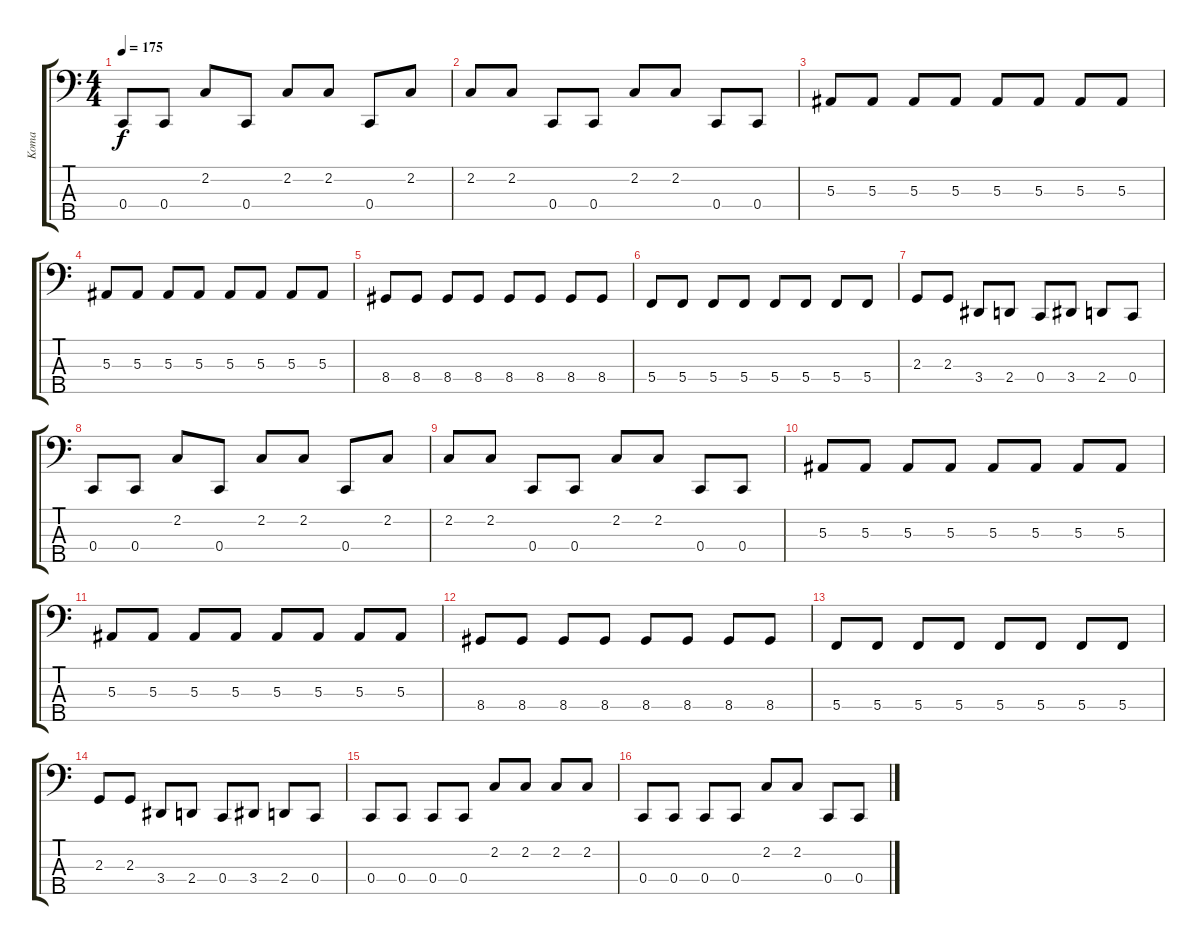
\track ("Koma" "Koma") {instrument electricbasspick}
\staff {score tabs}
\tuning (Eb2 Bb1 F1 C1 G0) {hide}
\ts (4 4)
\tempo 175
\clef f4
\ks c
0.4.8{dy f} 0.4.8 2.2.8 0.4.8 2.2.8 2.2.8 0.4.8 2.2.8 |
2.2.8 2.2.8 0.4.8 0.4.8 2.2.8 2.2.8 0.4.8 0.4.8 |
5.3.8 5.3.8 5.3.8 5.3.8 5.3.8 5.3.8 5.3.8 5.3.8 |
5.3.8 5.3.8 5.3.8 5.3.8 5.3.8 5.3.8 5.3.8 5.3.8 |
8.4.8 8.4.8 8.4.8 8.4.8 8.4.8 8.4.8 8.4.8 8.4.8 |
5.4.8 5.4.8 5.4.8 5.4.8 5.4.8 5.4.8 5.4.8 5.4.8 |
2.3.8 2.3.8 3.4.8 2.4.8 0.4.8 3.4.8 2.4.8 0.4.8 |
0.4.8 0.4.8 2.2.8 0.4.8 2.2.8 2.2.8 0.4.8 2.2.8 |
2.2.8 2.2.8 0.4.8 0.4.8 2.2.8 2.2.8 0.4.8 0.4.8 |
5.3.8 5.3.8 5.3.8 5.3.8 5.3.8 5.3.8 5.3.8 5.3.8 |
5.3.8 5.3.8 5.3.8 5.3.8 5.3.8 5.3.8 5.3.8 5.3.8 |
8.4.8 8.4.8 8.4.8 8.4.8 8.4.8 8.4.8 8.4.8 8.4.8 |
5.4.8 5.4.8 5.4.8 5.4.8 5.4.8 5.4.8 5.4.8 5.4.8 |
2.3.8 2.3.8 3.4.8 2.4.8 0.4.8 3.4.8 2.4.8 0.4.8 |
0.4.8 0.4.8 0.4.8 0.4.8 2.2.8 2.2.8 2.2.8 2.2.8 |
0.4.8 0.4.8 0.4.8 0.4.8 2.2.8 2.2.8 0.4.8 0.4.8
